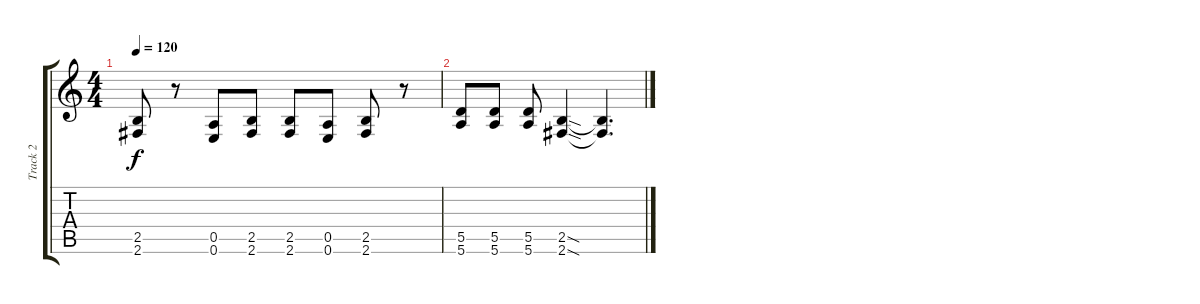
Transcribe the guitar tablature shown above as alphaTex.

\track ("Track 2" "Track 2") {instrument distortionguitar}
\staff {score tabs}
\tuning (E4 B3 G3 D3 A2 E2) {hide}
\ts (4 4)
\tempo 120
\clef g2
\ks c
(2.5 2.6).8{dy f} r.8 (0.5 0.6).8 (2.5 2.6).8 (2.5 2.6).8 (0.5 0.6).8 (2.5 2.6).8 r.8 |
(5.5 5.6).8 (5.5 5.6).8 (5.5 5.6).8 (2.5{sod} 2.6{sod}).4 (2.5{t} 2.6{t}).4{d}
